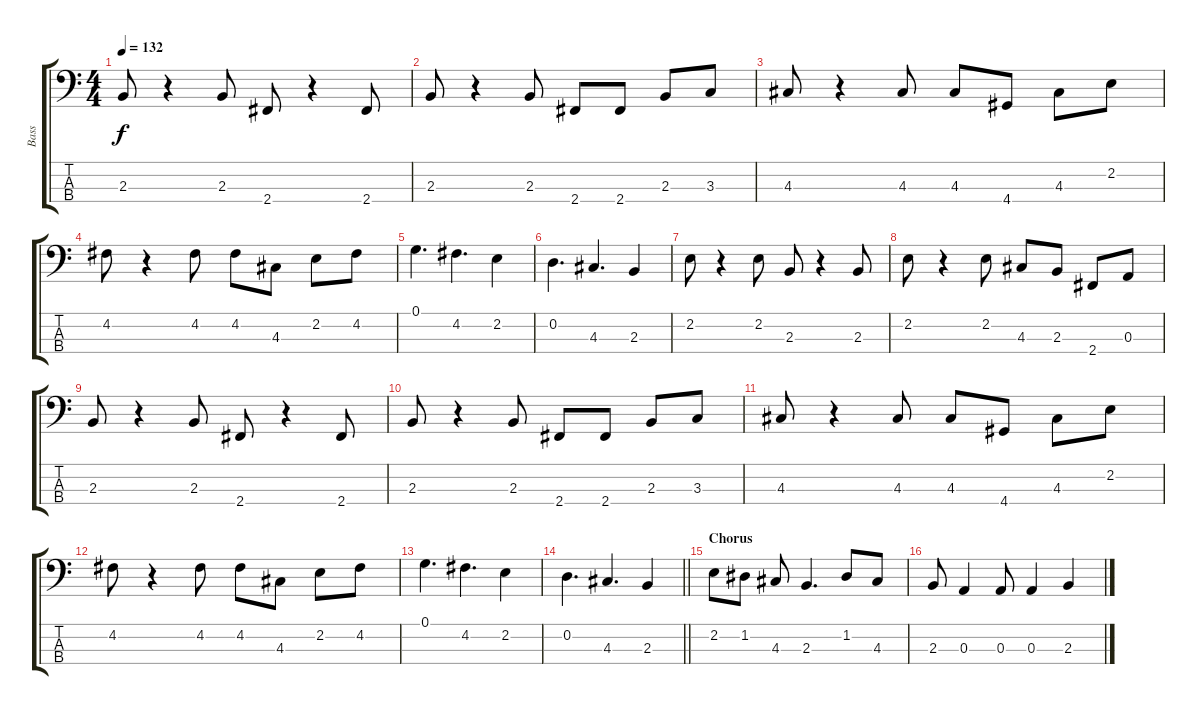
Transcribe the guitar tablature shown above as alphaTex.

\track ("Bass" "Bass") {instrument electricbassfinger}
\staff {score tabs}
\tuning (G2 D2 A1 E1) {hide}
\ts (4 4)
\tempo 132
\clef f4
\ks c
2.3.8{dy f} r.4 2.3.8 2.4.8 r.4 2.4.8 |
2.3.8 r.4 2.3.8 2.4.8 2.4.8 2.3.8 3.3.8 |
4.3.8 r.4 4.3.8 4.3.8 4.4.8 4.3.8 2.2.8 |
4.2.8 r.4 4.2.8 4.2.8 4.3.8 2.2.8 4.2.8 |
0.1.4{d} 4.2.4{d} 2.2.4 |
0.2.4{d} 4.3.4{d} 2.3.4 |
2.2.8 r.4 2.2.8 2.3.8 r.4 2.3.8 |
2.2.8 r.4 2.2.8 4.3.8 2.3.8 2.4.8 0.3.8 |
2.3.8 r.4 2.3.8 2.4.8 r.4 2.4.8 |
2.3.8 r.4 2.3.8 2.4.8 2.4.8 2.3.8 3.3.8 |
4.3.8 r.4 4.3.8 4.3.8 4.4.8 4.3.8 2.2.8 |
4.2.8 r.4 4.2.8 4.2.8 4.3.8 2.2.8 4.2.8 |
0.1.4{d} 4.2.4{d} 2.2.4 |
\barLineRight lightlight
0.2.4{d} 4.3.4{d} 2.3.4 |
\section ("" "Chorus")
2.2.8 1.2.8 4.3.8 2.3.4{d} 1.2.8 4.3.8 |
2.3.8 0.3.4 0.3.8 0.3.4 2.3.4
